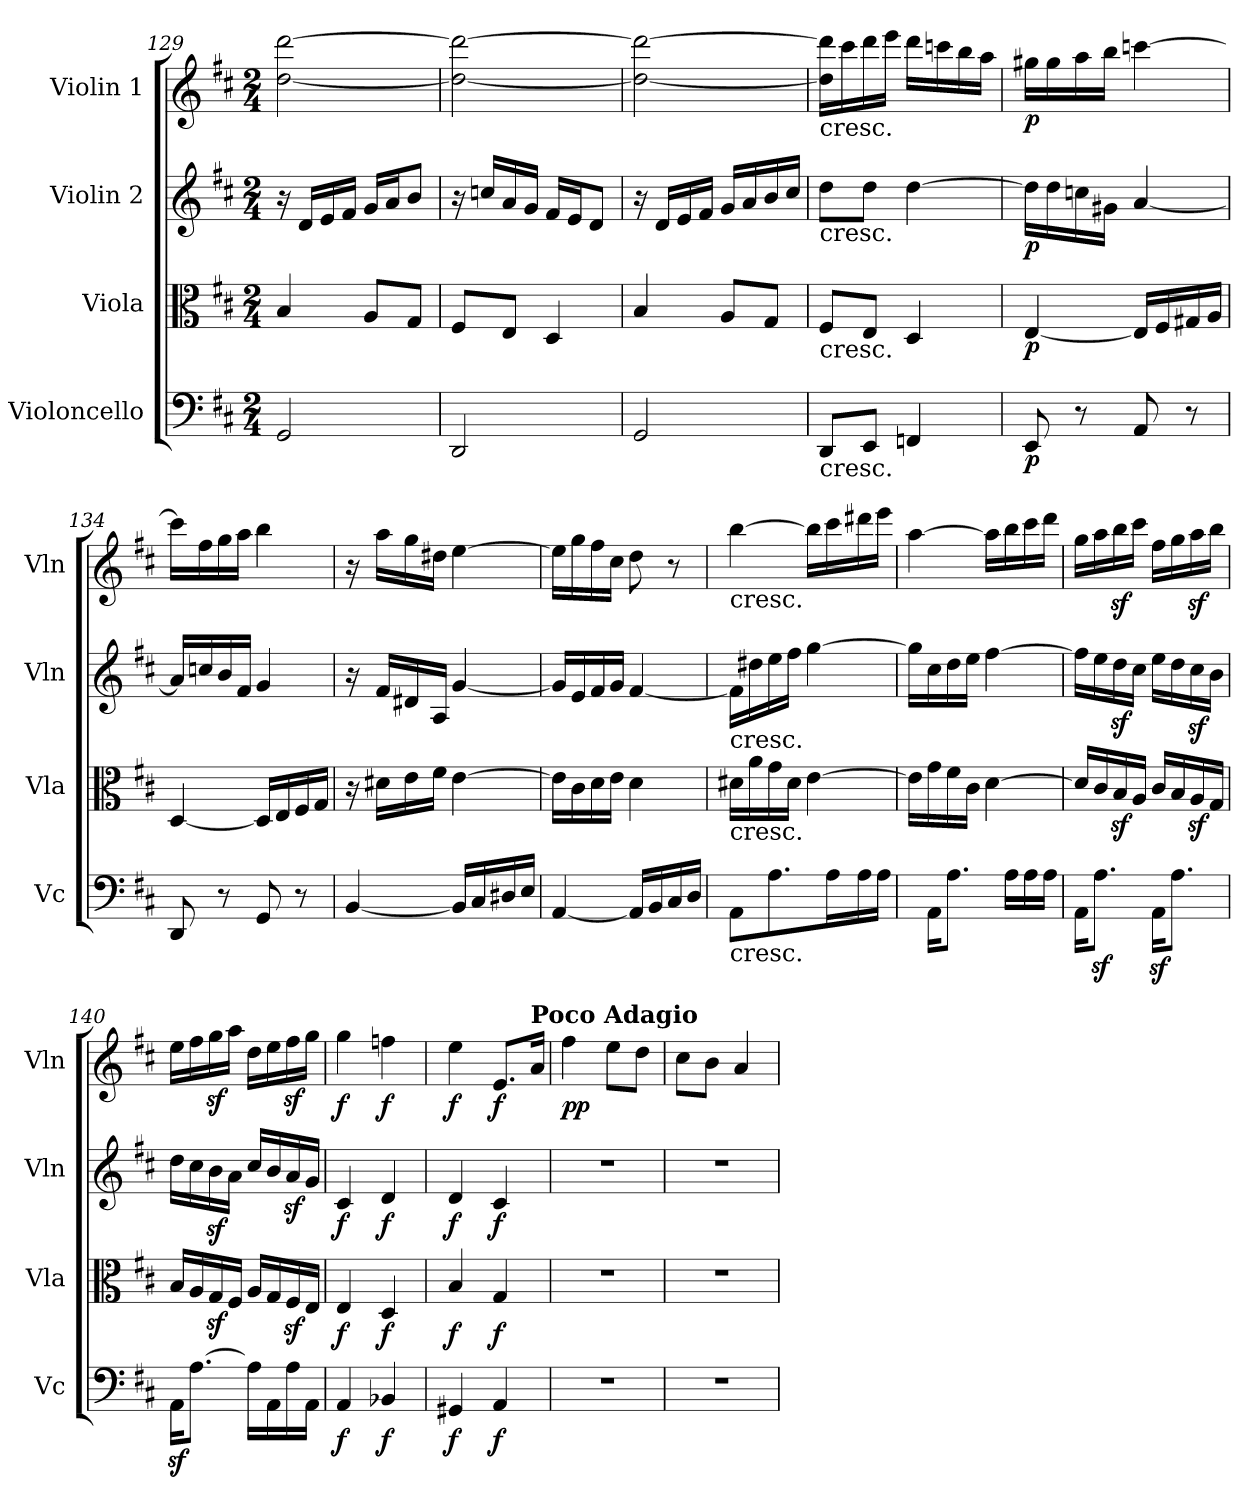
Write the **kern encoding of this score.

**kern	**dynam	**kern	**dynam	**kern	**dynam	**kern	**dynam
*part4	*part4	*part3	*part3	*part2	*part2	*part1	*part1
*staff4	*staff4	*staff3	*staff3	*staff2	*staff2	*staff1	*staff1
*I"Violoncello	*	*I"Viola	*	*I"Violin 2	*	*I"Violin 1	*
*I'Vc	*	*I'Vla	*	*I'Vln	*	*I'Vln	*
*clefF4	*	*clefC3	*	*clefG2	*	*clefG2	*
*k[f#c#]	*	*k[f#c#]	*	*k[f#c#]	*	*k[f#c#]	*
*D:	*	*D:	*	*D:	*	*D:	*
*M2/4	*	*M2/4	*	*M2/4	*	*M2/4	*
=129	=129	=129	=129	=129	=129	=129	=129
2GG/	.	4B/	.	16r	.	[2dd\ [2ddd\	.
.	.	.	.	16d/LL	.	.	.
.	.	.	.	16e/	.	.	.
.	.	.	.	16f#/JJ	.	.	.
.	.	8A/L	.	16g/LL	.	.	.
.	.	.	.	16a/J	.	.	.
.	.	8G/J	.	8b/J	.	.	.
=130	=130	=130	=130	=130	=130	=130	=130
2DD/	.	8F#/L	.	16r	.	2dd\_ 2ddd\_	.
.	.	.	.	16ccn/LL	.	.	.
.	.	8E/J	.	16a/	.	.	.
.	.	.	.	16g/JJ	.	.	.
.	.	4D/	.	16f#/LL	.	.	.
.	.	.	.	16e/J	.	.	.
.	.	.	.	8d/J	.	.	.
=131	=131	=131	=131	=131	=131	=131	=131
2GG/	.	4B/	.	16r	.	2dd\_ 2ddd\_	.
.	.	.	.	16d/LL	.	.	.
.	.	.	.	16e/	.	.	.
.	.	.	.	16f#/JJ	.	.	.
.	.	8A/L	.	16g/LL	.	.	.
.	.	.	.	16a/	.	.	.
.	.	8G/J	.	16b/	.	.	.
.	.	.	.	16cc#/JJ	.	.	.
=132	=132	=132	=132	=132	=132	=132	=132
!	!	!	!	!	!	!LO:TX:b:t=cresc.	!
!	!	!	!	!LO:TX:b:t=cresc.	!	!	!
!	!	!LO:TX:b:t=cresc.	!	!	!	!	!
!LO:TX:b:t=cresc.	!	!	!	!	!	!	!
8DD/L	.	8F#/L	.	8dd\L	.	16dd\] 16ddd\]LL	.
.	.	.	.	.	.	16ccc#\	.
8EE/J	.	8E/J	.	8dd\J	.	16ddd\	.
.	.	.	.	.	.	16eee\JJ	.
4FFn/	.	4D/	.	[4dd\	.	16ddd\LL	.
.	.	.	.	.	.	16cccn\	.
.	.	.	.	.	.	16bb\	.
.	.	.	.	.	.	16aa\JJ	.
=133	=133	=133	=133	=133	=133	=133	=133
!	!LO:DY:b	!	!LO:DY:b	!	!LO:DY:b	!	!LO:DY:b
8EE/	p	[4E/	p	16dd\LL]	p	16gg#X\LL	p
.	.	.	.	16dd\	.	16gg#\	.
8r	.	.	.	16ccn\	.	16aa\	.
.	.	.	.	16g#X\JJ	.	16bb\JJ	.
8AA/	.	16E/LL]	.	[4a/	.	[4cccn\	.
.	.	16F#/	.	.	.	.	.
8r	.	16G#X/	.	.	.	.	.
.	.	16A/JJ	.	.	.	.	.
=134	=134	=134	=134	=134	=134	=134	=134
8DD/	.	[4D/	.	16a/LL]	.	16ccc\LL]	.
.	.	.	.	16ccn/	.	16ff#\	.
8r	.	.	.	16b/	.	16gg\	.
.	.	.	.	16f#/JJ	.	16aa\JJ	.
8GG/	.	16D/LL]	.	4g/	.	4bb\	.
.	.	16E/	.	.	.	.	.
8r	.	16F#/	.	.	.	.	.
.	.	16G/JJ	.	.	.	.	.
=135	=135	=135	=135	=135	=135	=135	=135
[4BB/	.	16r	.	16r	.	16r	.
.	.	16d#X\LL	.	16f#/LL	.	16aa\LL	.
.	.	16e\	.	16d#X/	.	16gg\	.
.	.	16f#\JJ	.	16A/JJ	.	16dd#X\JJ	.
16BB/LL]	.	[4e\	.	[4g/	.	[4ee\	.
16C#/	.	.	.	.	.	.	.
16D#X/	.	.	.	.	.	.	.
16E/JJ	.	.	.	.	.	.	.
=136	=136	=136	=136	=136	=136	=136	=136
[4AA/	.	16e\LL]	.	16g/LL]	.	16ee\LL]	.
.	.	16c#\	.	16e/	.	16gg\	.
.	.	16d\	.	16f#/	.	16ff#\	.
.	.	16e\JJ	.	16g/JJ	.	16cc#\JJ	.
16AA/LL]	.	4d\	.	[4f#/	.	8dd\	.
16BB/	.	.	.	.	.	.	.
16C#/	.	.	.	.	.	8r	.
16D/JJ	.	.	.	.	.	.	.
=137	=137	=137	=137	=137	=137	=137	=137
!	!	!	!	!	!	!LO:TX:b:t=cresc.	!
!	!	!	!	!LO:TX:b:t=cresc.	!	!	!
!	!	!LO:TX:b:t=cresc.	!	!	!	!	!
!LO:TX:b:t=cresc.	!	!	!	!	!	!	!
8AA\L	.	16d#X\LL	.	16f#\LL]	.	[4bb\	.
.	.	16a\	.	16dd#X\	.	.	.
8.A\	.	16g\	.	16ee\	.	.	.
.	.	16d#\JJ	.	16ff#\JJ	.	.	.
.	.	[4e\	.	[4gg\	.	16bb\LL]	.
16A\L	.	.	.	.	.	16ccc#\	.
16A\	.	.	.	.	.	16ddd#X\	.
16A\JJ	.	.	.	.	.	16eee\JJ	.
=138	=138	=138	=138	=138	=138	=138	=138
16ryy	.	16e\LL]	.	16gg\LL]	.	[4aa\	.
16AA\KL	.	16g\	.	16cc#\	.	.	.
8.A\J	.	16f#\	.	16dd\	.	.	.
.	.	16c#\JJ	.	16ee\JJ	.	.	.
.	.	[4d\	.	[4ff#\	.	16aa\LL]	.
16A\LL	.	.	.	.	.	16bb\	.
16A\	.	.	.	.	.	16ccc#\	.
16A\JJ	.	.	.	.	.	16ddd\JJ	.
=139	=139	=139	=139	=139	=139	=139	=139
16AA\KL	.	16d/LL]	.	16ff#\LL]	.	16gg\LL	.
8.Az<\J	.	16c#/	.	16ee\	.	16aa\	.
.	.	16Bz</	.	16ddz<\	.	16bbz<\	.
.	.	16A/JJ	.	16cc#\JJ	.	16ccc#\JJ	.
16AAz<\KL	.	16c#/LL	.	16ee\LL	.	16ff#\LL	.
8.A\J	.	16B/	.	16dd\	.	16gg\	.
.	.	16Az</	.	16cc#z<\	.	16aaz<\	.
.	.	16G/JJ	.	16b\JJ	.	16bb\JJ	.
=140	=140	=140	=140	=140	=140	=140	=140
16AAz<\KL	.	16B/LL	.	16dd\LL	.	16ee\LL	.
[8.A\J	.	16A/	.	16cc#\	.	16ff#\	.
.	.	16Gz</	.	16bz<\	.	16ggz<\	.
.	.	16F#/JJ	.	16a\JJ	.	16aa\JJ	.
16A\LL]	.	16A/LL	.	16cc#/LL	.	16dd\LL	.
16AA\	.	16G/	.	16b/	.	16ee\	.
16A\	.	16F#z</	.	16az</	.	16ff#z<\	.
16AA\JJ	.	16E/JJ	.	16g/JJ	.	16gg\JJ	.
=141	=141	=141	=141	=141	=141	=141	=141
!	!LO:DY:b	!	!LO:DY:b	!	!LO:DY:b	!	!LO:DY:b
4AA/	f	4E/	f	4c#/	f	4gg\	f
!	!LO:DY:b	!	!LO:DY:b	!	!LO:DY:b	!	!LO:DY:b
4BB-X/	f	4D/	f	4d/	f	4ffn\	f
=142	=142	=142	=142	=142	=142	=142	=142
!	!LO:DY:b	!	!LO:DY:b	!	!LO:DY:b	!	!LO:DY:b
4GG#X/	f	4B/	f	4d/	f	4ee\	f
!	!LO:DY:b	!	!LO:DY:b	!	!LO:DY:b	!	!LO:DY:b
4AA/	f	4G/	f	4c#/	f	8.e/L	f
!	!	!	!	!	!	!LO:TX:a:B:t=Poco Adagio	!
.	.	.	.	.	.	16a/Jk	.
=143	=143	=143	=143	=143	=143	=143	=143
*	*	*	*	*	*	*MM50	*
!	!	!	!	!	!	!	!LO:DY:b
2r	.	2r	.	2r	.	4ff#\	pp
.	.	.	.	.	.	8ee\L	.
.	.	.	.	.	.	8dd\J	.
=144	=144	=144	=144	=144	=144	=144	=144
2r	.	2r	.	2r	.	8cc#\L	.
.	.	.	.	.	.	8b\J	.
.	.	.	.	.	.	4a/	.
=	=	=	=	=	=	=	=
*-	*-	*-	*-	*-	*-	*-	*-
